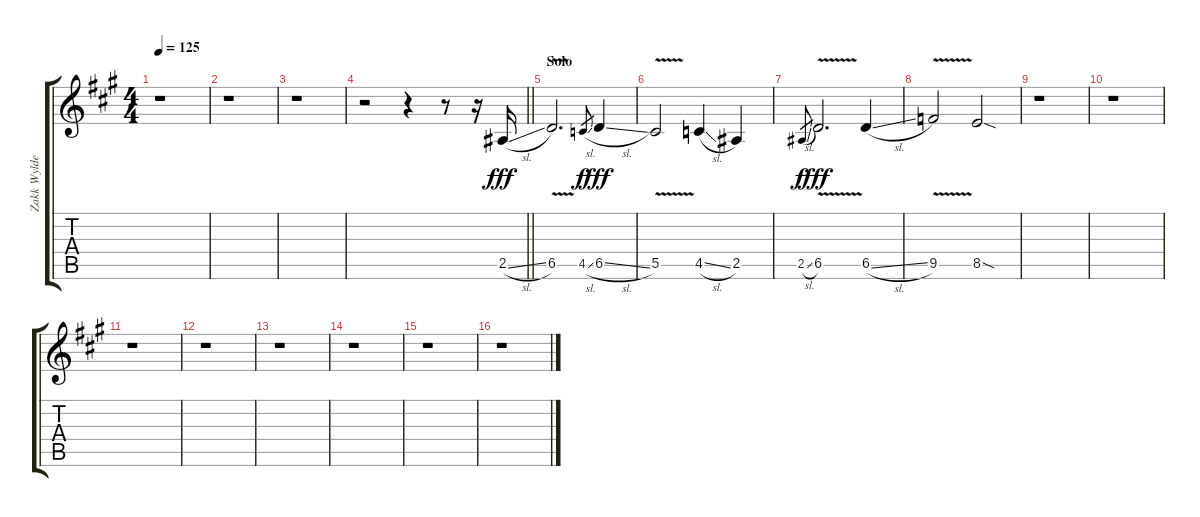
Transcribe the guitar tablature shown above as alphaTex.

\track ("Zakk Wylde - Lead Guitar II" "Zakk Wylde") {instrument distortionguitar}
\staff {score tabs}
\tuning (Eb4 Bb3 Gb3 Db3 Ab2 Eb2) {hide}
\ts (4 4)
\tempo 125
\clef g2
\ks a
r.1{dy fff} |
r.1 |
r.1 |
\barLineRight lightlight
r.2 r.4 r.8 r.16 2.5{sl}.16 |
\section ("" "Solo")
6.5{v}.2{d} 4.5{sl}.8{gr dy f} 6.5{sl}.4{dy fff} |
5.5{v}.2 4.5{sl}.4 2.5.4 |
2.5{sl}.8{gr dy f} 6.5{v}.2{d dy fff} 6.5{sl}.4 |
9.5{v}.2 8.5{sod}.2 |
r.1 |
r.1 |
r.1 |
r.1 |
r.1 |
r.1 |
r.1 |
r.1
